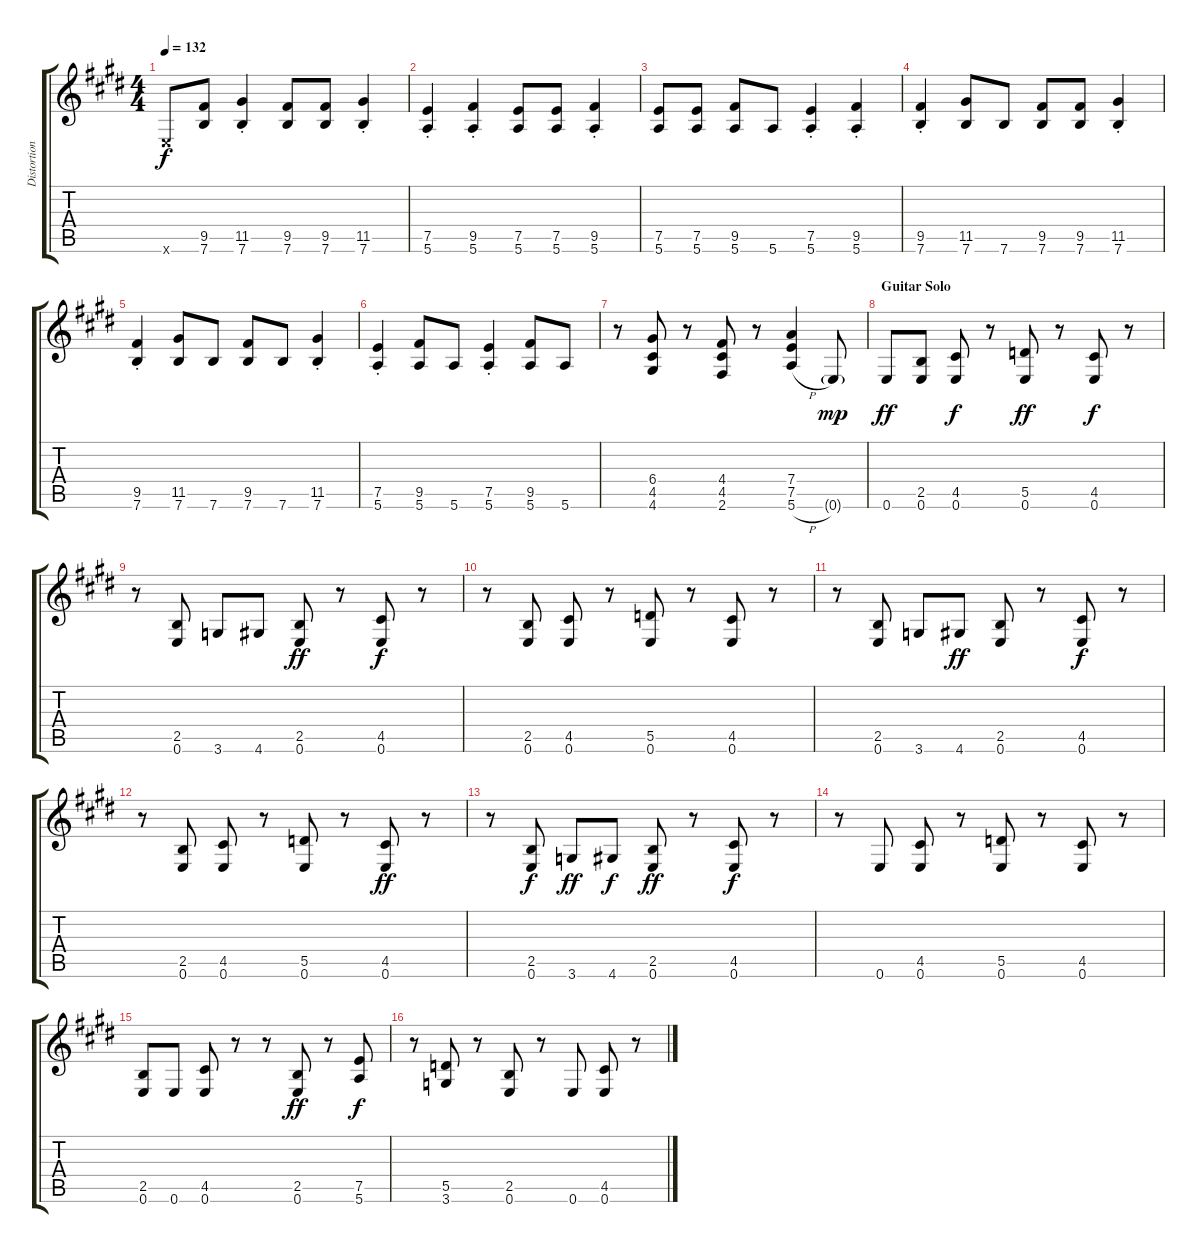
\track ("Distortion Rythm [Guitar III]" "Distortion") {instrument distortionguitar}
\staff {score tabs}
\tuning (E4 B3 G3 D3 A2 E2) {hide}
\ts (4 4)
\tempo 132
\clef g2
\ks e
0.6{x}.8{dy f} (9.5 7.6).8 (11.5 7.6{st}).4 (9.5 7.6).8 (9.5 7.6).8 (11.5 7.6{st}).4 |
(7.5 5.6{st}).4 (9.5 5.6{st}).4 (7.5 5.6).8 (7.5 5.6).8 (9.5 5.6{st}).4 |
(7.5 5.6).8 (7.5 5.6).8 (9.5 5.6).8 5.6.8 (7.5 5.6{st}).4 (9.5 5.6{st}).4 |
(9.5 7.6{st}).4 (11.5 7.6).8 7.6.8 (9.5 7.6).8 (9.5 7.6).8 (11.5 7.6{st}).4 |
(9.5 7.6{st}).4 (11.5 7.6).8 7.6.8 (9.5 7.6).8 7.6.8 (11.5 7.6{st}).4 |
(7.5 5.6{st}).4 (9.5 5.6).8 5.6.8 (7.5 5.6{st}).4 (9.5 5.6).8 5.6.8 |
r.8 (6.4 4.5 4.6).8 r.8 (4.4 4.5 2.6).8 r.8 (7.4 7.5 5.6{h}).4 0.6{g}.8{dy mp} |
\section ("" "Guitar Solo")
0.6.8{dy ff} (2.5 0.6).8 (4.5 0.6).8{dy f} r.8 (5.5 0.6).8{dy ff} r.8 (4.5 0.6).8{dy f} r.8 |
r.8 (2.5 0.6).8 3.6.8 4.6.8 (2.5 0.6).8{dy ff} r.8 (4.5 0.6).8{dy f} r.8 |
r.8 (2.5 0.6).8 (4.5 0.6).8 r.8 (5.5 0.6).8 r.8 (4.5 0.6).8 r.8 |
r.8 (2.5 0.6).8 3.6.8 4.6.8{dy ff} (2.5 0.6).8 r.8 (4.5 0.6).8{dy f} r.8 |
r.8 (2.5 0.6).8 (4.5 0.6).8 r.8 (5.5 0.6).8 r.8 (4.5 0.6).8{dy ff} r.8 |
r.8 (2.5 0.6).8{dy f} 3.6.8{dy ff} 4.6.8{dy f} (2.5 0.6).8{dy ff} r.8 (4.5 0.6).8{dy f} r.8 |
r.8 0.6.8 (4.5 0.6).8 r.8 (5.5 0.6).8 r.8 (4.5 0.6).8 r.8 |
(2.5 0.6).8 0.6.8 (4.5 0.6).8 r.8 r.8 (2.5 0.6).8{dy ff} r.8 (7.5 5.6).8{dy f} |
r.8 (5.5 3.6).8 r.8 (2.5 0.6).8 r.8 0.6.8 (4.5 0.6).8 r.8
